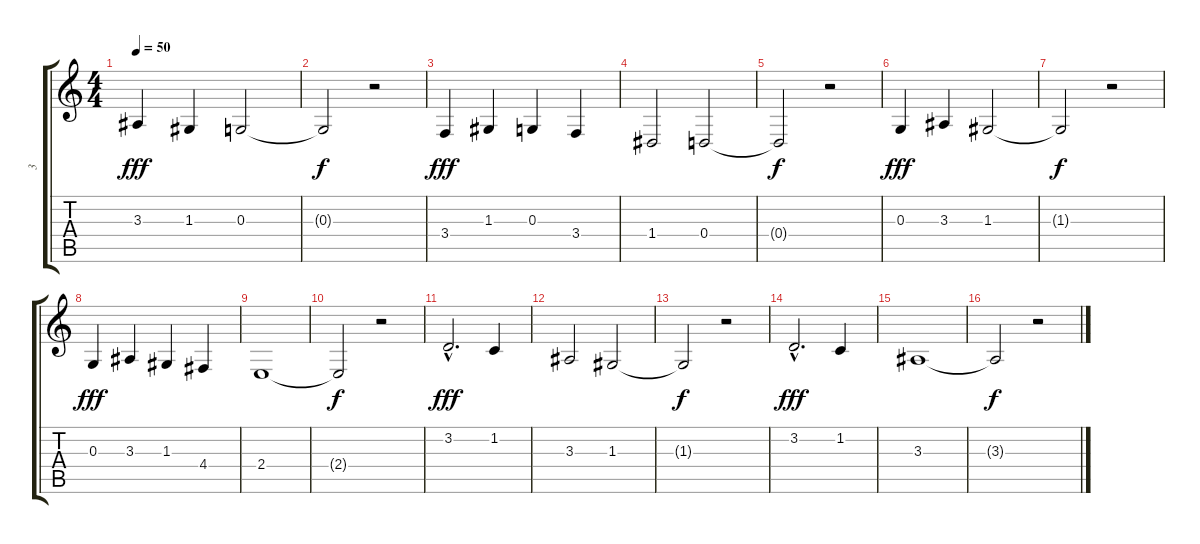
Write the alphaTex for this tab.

\track ("3" "3") {instrument stringensemble1}
\staff {score tabs}
\tuning (E4 B3 G3 D3 A2 E2) {hide}
\ts (4 4)
\tempo 50
\clef g2
\ks c
3.3.4{dy fff instrument stringensemble1} 1.3.4 0.3.2 |
0.3{t}.2{dy f} r.2 |
3.4.4{dy fff} 1.3.4 0.3.4 3.4.4 |
1.4.2 0.4.2 |
0.4{t}.2{dy f} r.2 |
0.3.4{dy fff} 3.3.4 1.3.2 |
1.3{t}.2{dy f} r.2 |
0.3.4{dy fff} 3.3.4 1.3.4 4.4.4 |
2.4.1 |
2.4{t}.2{dy f} r.2 |
3.2{hac}.2{d dy fff} 1.2.4 |
3.3.2 1.3.2 |
1.3{t}.2{dy f} r.2 |
3.2{hac}.2{d dy fff} 1.2.4 |
3.3.1 |
3.3{t}.2{dy f} r.2
